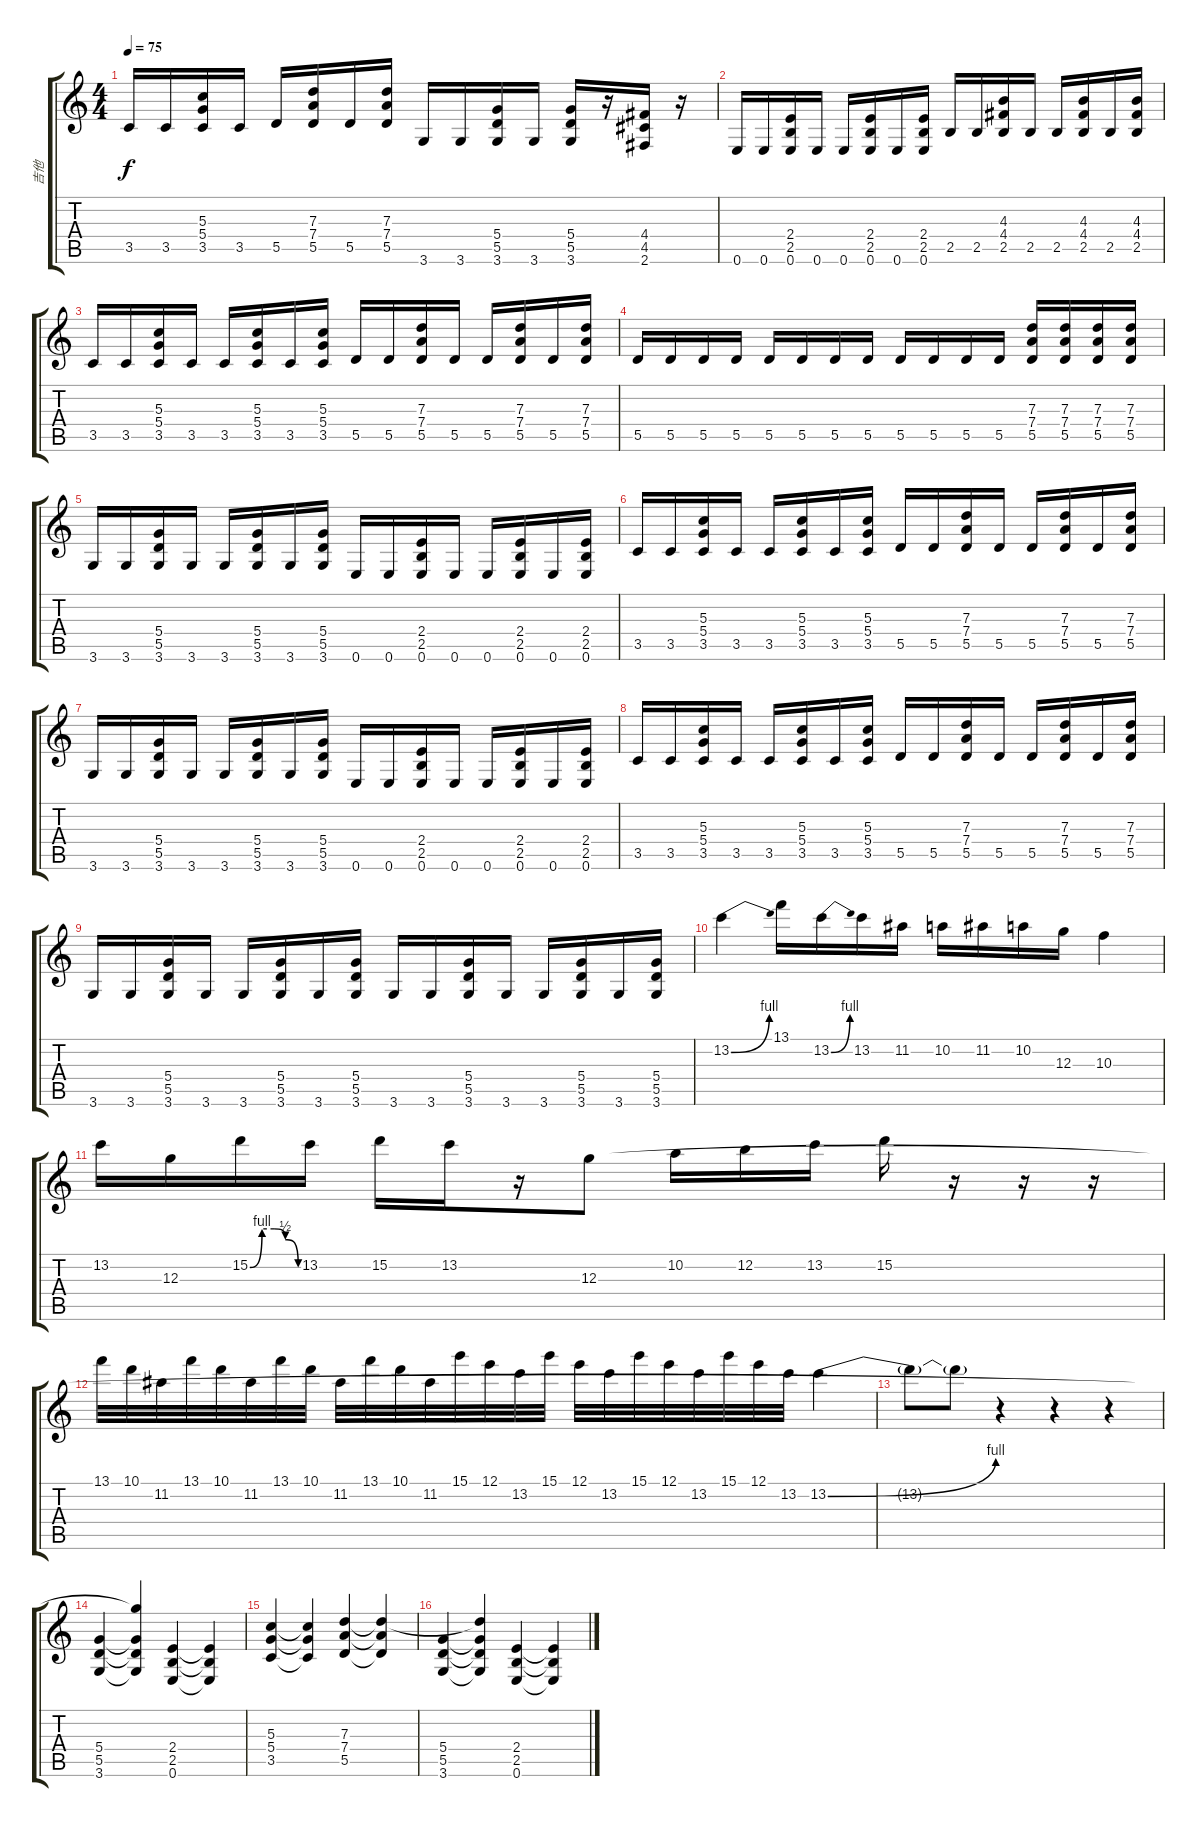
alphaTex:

\track ("吉他" "吉他") {instrument distortionguitar}
\staff {score tabs}
\tuning (E4 B3 G3 D3 A2 E2) {hide}
\ts (4 4)
\tempo 75
\clef g2
\ks c
3.5.16{dy f} 3.5.16 (5.3 5.4 3.5).16 3.5.16 5.5.16 (7.3 7.4 5.5).16 5.5.16 (7.3 7.4 5.5).16 3.6.16 3.6.16 (5.4 5.5 3.6).16 3.6.16 (5.4 5.5 3.6).16 r.16 (4.4 4.5 2.6).16 r.16 |
0.6.16 0.6.16 (2.4 2.5 0.6).16 0.6.16 0.6.16 (2.4 2.5 0.6).16 0.6.16 (2.4 2.5 0.6).16 2.5.16 2.5.16 (4.3 4.4 2.5).16 2.5.16 2.5.16 (4.3 4.4 2.5).16 2.5.16 (4.3 4.4 2.5).16 |
3.5.16 3.5.16 (5.3 5.4 3.5).16 3.5.16 3.5.16 (5.3 5.4 3.5).16 3.5.16 (5.3 5.4 3.5).16 5.5.16 5.5.16 (7.3 7.4 5.5).16 5.5.16 5.5.16 (7.3 7.4 5.5).16 5.5.16 (7.3 7.4 5.5).16 |
5.5.16 5.5.16 5.5.16 5.5.16 5.5.16 5.5.16 5.5.16 5.5.16 5.5.16 5.5.16 5.5.16 5.5.16 (7.3 7.4 5.5).16 (7.3 7.4 5.5).16 (7.3 7.4 5.5).16 (7.3 7.4 5.5).16 |
3.6.16 3.6.16 (5.4 5.5 3.6).16 3.6.16 3.6.16 (5.4 5.5 3.6).16 3.6.16 (5.4 5.5 3.6).16 0.6.16 0.6.16 (2.4 2.5 0.6).16 0.6.16 0.6.16 (2.4 2.5 0.6).16 0.6.16 (2.4 2.5 0.6).16 |
3.5.16 3.5.16 (5.3 5.4 3.5).16 3.5.16 3.5.16 (5.3 5.4 3.5).16 3.5.16 (5.3 5.4 3.5).16 5.5.16 5.5.16 (7.3 7.4 5.5).16 5.5.16 5.5.16 (7.3 7.4 5.5).16 5.5.16 (7.3 7.4 5.5).16 |
3.6.16 3.6.16 (5.4 5.5 3.6).16 3.6.16 3.6.16 (5.4 5.5 3.6).16 3.6.16 (5.4 5.5 3.6).16 0.6.16 0.6.16 (2.4 2.5 0.6).16 0.6.16 0.6.16 (2.4 2.5 0.6).16 0.6.16 (2.4 2.5 0.6).16 |
3.5.16 3.5.16 (5.3 5.4 3.5).16 3.5.16 3.5.16 (5.3 5.4 3.5).16 3.5.16 (5.3 5.4 3.5).16 5.5.16 5.5.16 (7.3 7.4 5.5).16 5.5.16 5.5.16 (7.3 7.4 5.5).16 5.5.16 (7.3 7.4 5.5).16 |
3.6.16 3.6.16 (5.4 5.5 3.6).16 3.6.16 3.6.16 (5.4 5.5 3.6).16 3.6.16 (5.4 5.5 3.6).16 3.6.16 3.6.16 (5.4 5.5 3.6).16 3.6.16 3.6.16 (5.4 5.5 3.6).16 3.6.16 (5.4 5.5 3.6).16 |
13.2{be (bend 0 0 60 4)}.4 13.1.16 13.2{be (bend 0 0 60 4)}.16 13.2.16 11.2.16 10.2.16 11.2.16 10.2.16 12.3.16 10.3.4 |
13.2.16 12.3.16 15.2{be (custom 0 0 15 4 30 4 44 2 46 2 60 0)}.16 13.2.16 15.2.16 13.2.16 r.16 12.3.8 10.2.16 12.2.16 13.2.16 15.2.16 r.16 r.16 r.16 |
13.1.32 10.1.32 11.2.32 13.1.32 10.1.32 11.2.32 13.1.32 10.1.32 11.2.32 13.1.32 10.1.32 11.2.32 15.1.32 12.1.32 13.2.32 15.1.32 12.1.32 13.2.32 15.1.32 12.1.32 13.2.32 15.1.32 12.1.32 13.2.32 13.2{be (bend 0 0 60 4)}.4 |
13.2{t}.8 13.2{t}.8 r.4 r.4 r.4 |
(5.4 5.5 3.6).4 (12.3{t} 5.4{t} 5.5{t} 3.6{t}).4 (2.4 2.5 0.6).4 (2.4{t} 2.5{t} 0.6{t}).4 |
(5.3 5.4 3.5).4 (5.3{t} 5.4{t} 3.5{t}).4 (7.3 7.4 5.5).4 (7.3{t} 7.4{t} 5.5{t}).4 |
(5.4 5.5 3.6).4 (7.3{t} 5.4{t} 5.5{t} 3.6{t}).4 (2.4 2.5 0.6).4 (2.4{t} 2.5{t} 0.6{t}).4
